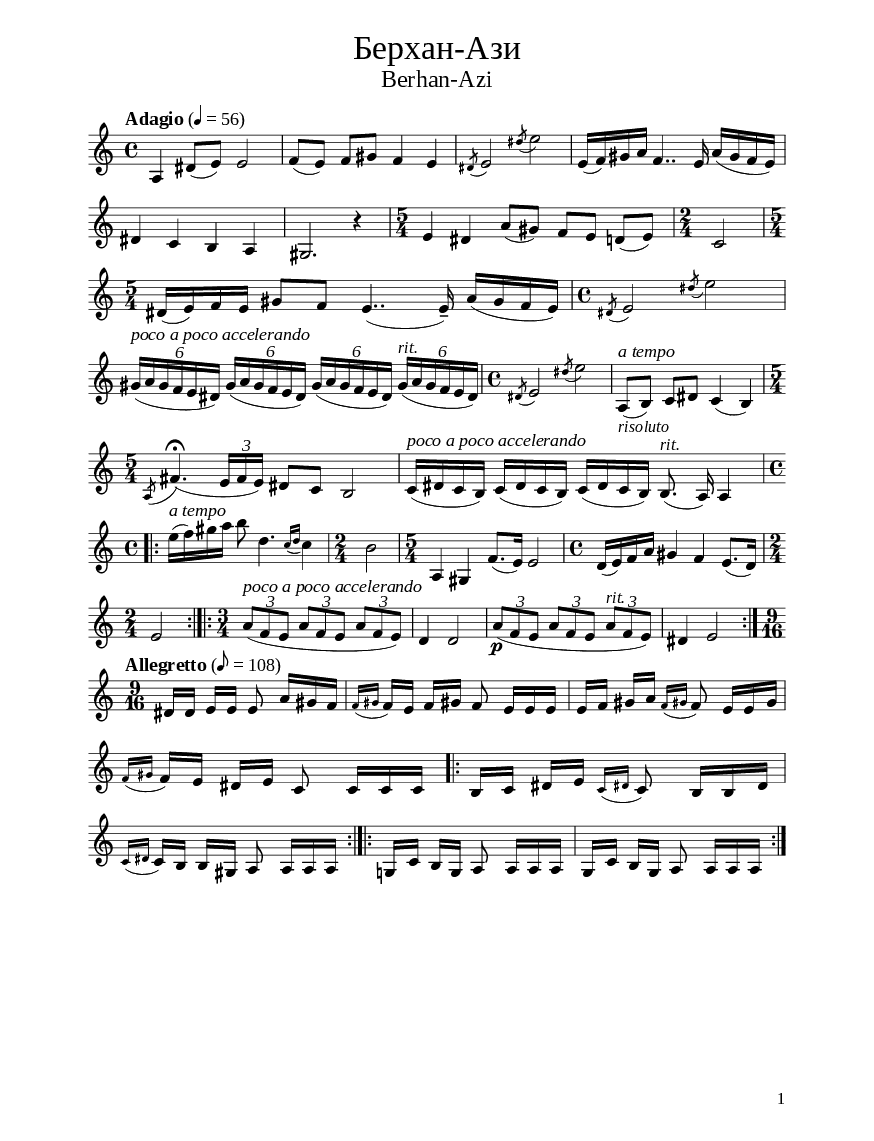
\version "2.24.3"

\include "include/globals.ily"
\bookpart {
  \label #'ref163
  \tocItem \markup "Берхан-Ази – Berhan-Azi"
  \paper {
    % the system system spacing is custom here so do not include bookpart-paper.ily
    print-all-headers = ##t
    print-page-number = ##t
    print-first-page-number = ##t

    % put page numbers on the bottom
    oddHeaderMarkup = \markup ""
    evenHeaderMarkup = \markup ""
    oddFooterMarkup = \markup
    \fill-line {
      ""
      \if \should-print-page-number \fromproperty #'page:page-number-string
    }
    evenFooterMarkup = \markup
    \fill-line {
      \if \should-print-page-number \fromproperty #'page:page-number-string
      ""
    }

    left-margin = 1.5\cm
    right-margin = 1.5\cm
    top-margin = 1.6\cm
    bottom-margin = 1.2\cm
    ragged-bottom = ##t % do not spread the staves to fill the whole vertical space

    % change distance between staves
    system-system-spacing =
    #'((basic-distance . 10)
       (minimum-distance . 6)
       (padding . 1)
       (stretchability . 10))
  }

  \header {
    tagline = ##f
  }

  \score {
    \include "include/score-layout.ily"

    \new Voice \relative c' {
      \clef treble
      \key a \minor
      \time 4/4
      \tempoFunc "Adagio" 4 "56"
      \autoBeamOff

      a4 dis8([e]) e2 | \noBreak
      f8([e]) f[gis] f4 e | \noBreak
      \acciaccatura { dis8 } e2 \acciaccatura { dis'8 } e2 | \noBreak
      e,16([f) gis a] f4.. e16 a([gis f e]) | \break

      dis4 c b a | \noBreak
      gis2. r4 | \noBreak
      \time 5/4 e'4 dis a'8([gis]) f[e] d([e]) | \time 2/4 \noBreak

      c2 | \break
      \time 5/4 dis16([e) f e] gis8[f] e4..( e16\tenuto) a([gis f e]) | \noBreak
      \time 4/4 \acciaccatura { dis8 } e2 \acciaccatura { dis'8 } e2 | \break

      \tuplet 6/4 { gis,16 ^\markup { \large \italic "poco a poco accelerando"} ([a gis f e dis]) } \tuplet 6/4 { gis([a gis f e dis]) } \tuplet 6/4 { gis([a gis f e dis]) } \tuplet 6/4 { gis ^\markup \italic "rit." ([a gis f e dis]) } | \noBreak
      \time 4/4 \acciaccatura { dis8 } e2 \acciaccatura { dis'8 } e2 | \noBreak
      a,,8^\markup { \large \italic "a tempo"}_\markup \italic { risoluto } ([b]) c[dis] c4(b) \time 5/4 \break

      \acciaccatura { a8 } fis'4.\fermata( \tuplet 3/2 { e16[fis e]) } dis8[c] b2 | \noBreak
      c16 ^\markup { \large \italic "poco a poco accelerando"} ([dis c b]) c([dis c b]) c([dis c b]) b8. ^\markup \italic "rit." (a16) a4 |  \bar ".|:-|"  \time 4/4 \break


      e''16 ^\markup { \large \italic "a tempo"} [(f) gis a] b8 d,4. \acciaccatura { c16[d] } c4 | \noBreak
      \time 2/4 b2 | \noBreak
      \time 5/4 a,4 gis f'8.([e16]) e2 | \noBreak
      \time 4/4 d16([e) f a] gis4 f e8.([d16]) | \time 2/4 \break

      e2 | \bar ":|.|:" \noBreak

      %\set Score.doubleRepeatType = #":|.|:"

      \time 3/4 \tuplet 3/2 { a8^\markup { \large \italic "poco a poco accelerando"} ([f e] } \tuplet 3/2 { a[f e] } \tuplet 3/2 { a[f e]) } | \noBreak
      d4 d2 \noBreak
      \tuplet 3/2 { a'8\p([ f e] } \tuplet 3/2 { a[f e] } \tuplet 3/2 { a^\markup \italic "rit." [f e]) } | \noBreak
      dis4 e2 | \bar ":|."

      \time 9/16 \break
      \tempoFunc "Allegretto" 8 "108"
      dis16[dis] e[e] e8 a16[gis f] | \noBreak
      \acciaccatura { f[gis] } f[e] f[gis!] f8 e16[e e] | \noBreak
      e[f] gis[a] \acciaccatura { f[gis!] } f8 e16[e gis] | \break

      \acciaccatura { f[gis] } f[e] dis[e] c8 c16[c c] | \bar ".|:" \noBreak

      b[c] dis[e] \acciaccatura { c[dis!] } c8 b16[b dis] | \break

      \acciaccatura { c[dis!] } c[b] b[gis]  a8 a16[a a] \bar ":|.|:" | \noBreak


      g![c] b[g] a8 a16[a a] | \noBreak
      g[c] b[g] a8 a16[a a] | \bar ":|."

    }

    \header {
      title = \titleFunc "Берхан-Ази" "Berhan-Azi"
    }
    \midi { }
  } % score
} % bookpart
